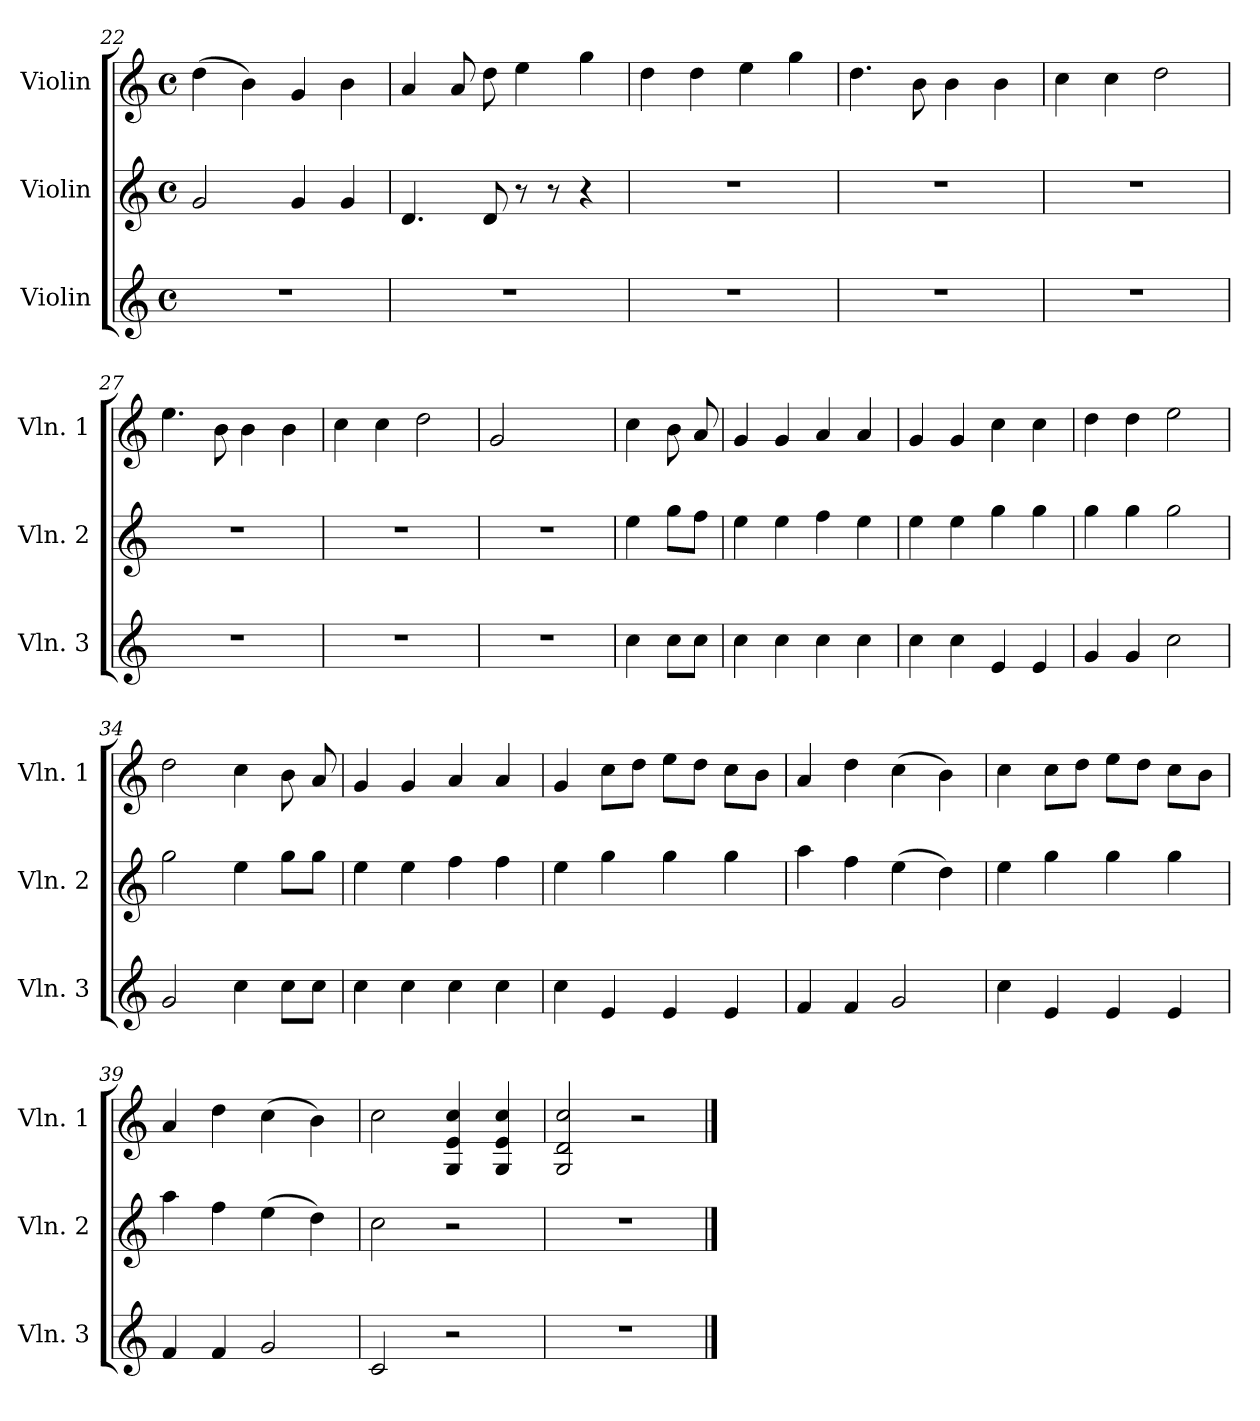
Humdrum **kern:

**kern	**kern	**kern
*part3	*part2	*part1
*staff3	*staff2	*staff1
*I"Violin	*I"Violin	*I"Violin
*I'Vln. 3	*I'Vln. 2	*I'Vln. 1
*clefG2	*clefG2	*clefG2
*k[]	*k[]	*k[]
*M4/4	*M4/4	*M4/4
*met(c)	*met(c)	*met(c)
=22	=22	=22
1r	2g/	(>4dd\
.	.	4b\)
.	4g/	4g/
.	4g/	4b\
=23	=23	=23
1r	4.d/	4a/
.	.	8a/
.	8d/	8dd\
.	8r	4ee\
.	8r	.
.	4r	4gg\
=24	=24	=24
1r	1r	4dd\
.	.	4dd\
.	.	4ee\
.	.	4gg\
!!LO:PB:g=z
=25	=25	=25
1r	1r	4.dd\
.	.	8b\
.	.	4b\
.	.	4b\
=26	=26	=26
1r	1r	4cc\
.	.	4cc\
.	.	2dd\
=27	=27	=27
1r	1r	4.ee\
.	.	8b\
.	.	4b\
.	.	4b\
=28	=28	=28
1r	1r	4cc\
.	.	4cc\
.	.	2dd\
=29	=29	=29
1r	1r	2g/
.	.	2ryy
=30	=30	=30
4cc\	4ee\	4cc\
8cc\L	8gg\L	8b\
8cc\J	8ff\J	8a/
=31	=31	=31
4cc\	4ee\	4g/
4cc\	4ee\	4g/
4cc\	4ff\	4a/
4cc\	4ee\	4a/
!!LO:PB:g=z
=32	=32	=32
4cc\	4ee\	4g/
4cc\	4ee\	4g/
4e/	4gg\	4cc\
4e/	4gg\	4cc\
=33	=33	=33
4g/	4gg\	4dd\
4g/	4gg\	4dd\
2cc\	2gg\	2ee\
=34	=34	=34
2g/	2gg\	2dd\
4cc\	4ee\	4cc\
8cc\L	8gg\L	8b\
8cc\J	8gg\J	8a/
=35	=35	=35
4cc\	4ee\	4g/
4cc\	4ee\	4g/
4cc\	4ff\	4a/
4cc\	4ff\	4a/
=36	=36	=36
4cc\	4ee\	4g/
4e/	4gg\	8cc\L
.	.	8dd\J
4e/	4gg\	8ee\L
.	.	8dd\J
4e/	4gg\	8cc\L
.	.	8b\J
=37	=37	=37
4f/	4aa\	4a/
4f/	4ff\	4dd\
2g/	(>4ee\	(>4cc\
.	4dd\)	4b\)
!!LO:LB:g=z
=38	=38	=38
4cc\	4ee\	4cc\
4e/	4gg\	8cc\L
.	.	8dd\J
4e/	4gg\	8ee\L
.	.	8dd\J
4e/	4gg\	8cc\L
.	.	8b\J
=39	=39	=39
4f/	4aa\	4a/
4f/	4ff\	4dd\
2g/	(>4ee\	(>4cc\
.	4dd\)	4b\)
=40	=40	=40
2c/	2cc\	2cc\
2r	2r	4G/ 4e/ 4cc/
.	.	4G/ 4e/ 4cc/
=41	=41	=41
1r	1r	2G/ 2d/ 2cc/
.	.	2r
==	==	==
*-	*-	*-
